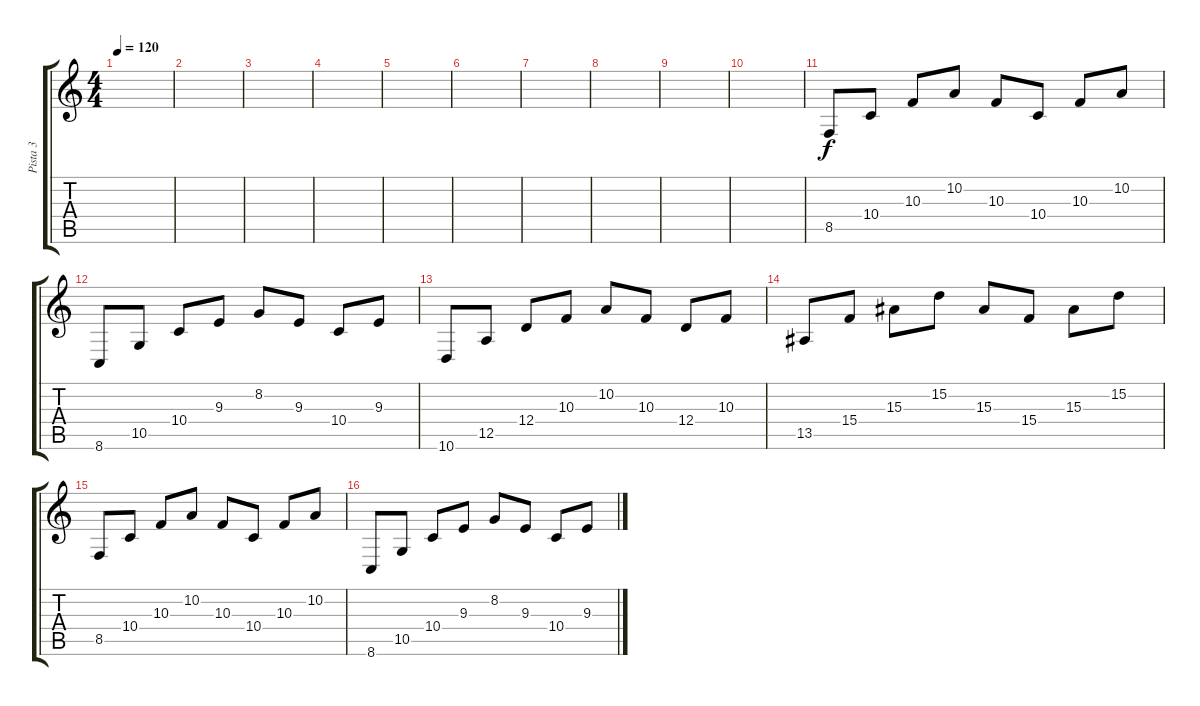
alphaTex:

\track ("Pista 3" "Pista 3") {instrument fx4atmosphere}
\staff {score tabs}
\tuning (E4 B3 G3 D3 A2 E2) {hide}
\ts (4 4)
\tempo 120
\clef g2
\ks c
|
|
|
|
|
|
|
|
|
|
8.5.8 10.4.8 10.3.8 10.2.8 10.3.8 10.4.8 10.3.8 10.2.8 |
8.6.8 10.5.8 10.4.8 9.3.8 8.2.8 9.3.8 10.4.8 9.3.8 |
10.6.8 12.5.8 12.4.8 10.3.8 10.2.8 10.3.8 12.4.8 10.3.8 |
13.5.8 15.4.8 15.3.8 15.2.8 15.3.8 15.4.8 15.3.8 15.2.8 |
8.5.8 10.4.8 10.3.8 10.2.8 10.3.8 10.4.8 10.3.8 10.2.8 |
8.6.8 10.5.8 10.4.8 9.3.8 8.2.8 9.3.8 10.4.8 9.3.8
